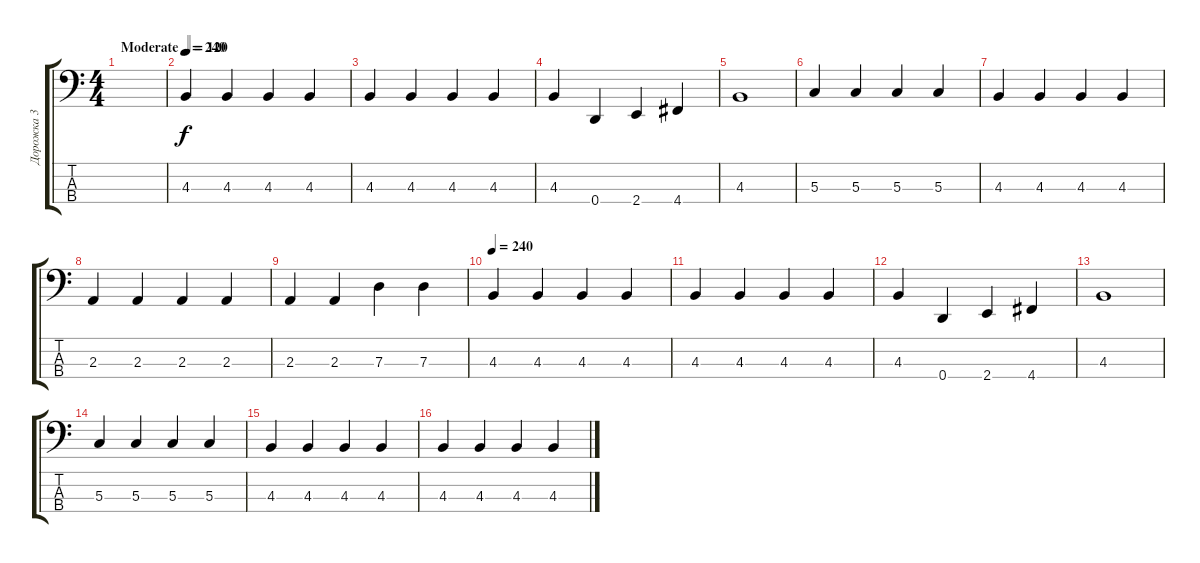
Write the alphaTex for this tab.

\track ("Дорожка 3" "Дорожка 3") {instrument electricbassfinger}
\staff {score tabs}
\tuning (F2 C2 G1 D1) {hide}
\ts (4 4)
\tempo (120 "Moderate")
\clef f4
\ks c
|
\tempo 240
4.3.4 4.3.4 4.3.4 4.3.4 |
4.3.4 4.3.4 4.3.4 4.3.4 |
4.3.4 0.4.4 2.4.4 4.4.4 |
4.3.1 |
5.3.4 5.3.4 5.3.4 5.3.4 |
4.3.4 4.3.4 4.3.4 4.3.4 |
2.3.4 2.3.4 2.3.4 2.3.4 |
2.3.4 2.3.4 7.3.4 7.3.4 |
\tempo 240
4.3.4 4.3.4 4.3.4 4.3.4 |
4.3.4 4.3.4 4.3.4 4.3.4 |
4.3.4 0.4.4 2.4.4 4.4.4 |
4.3.1 |
5.3.4 5.3.4 5.3.4 5.3.4 |
4.3.4 4.3.4 4.3.4 4.3.4 |
4.3.4 4.3.4 4.3.4 4.3.4
